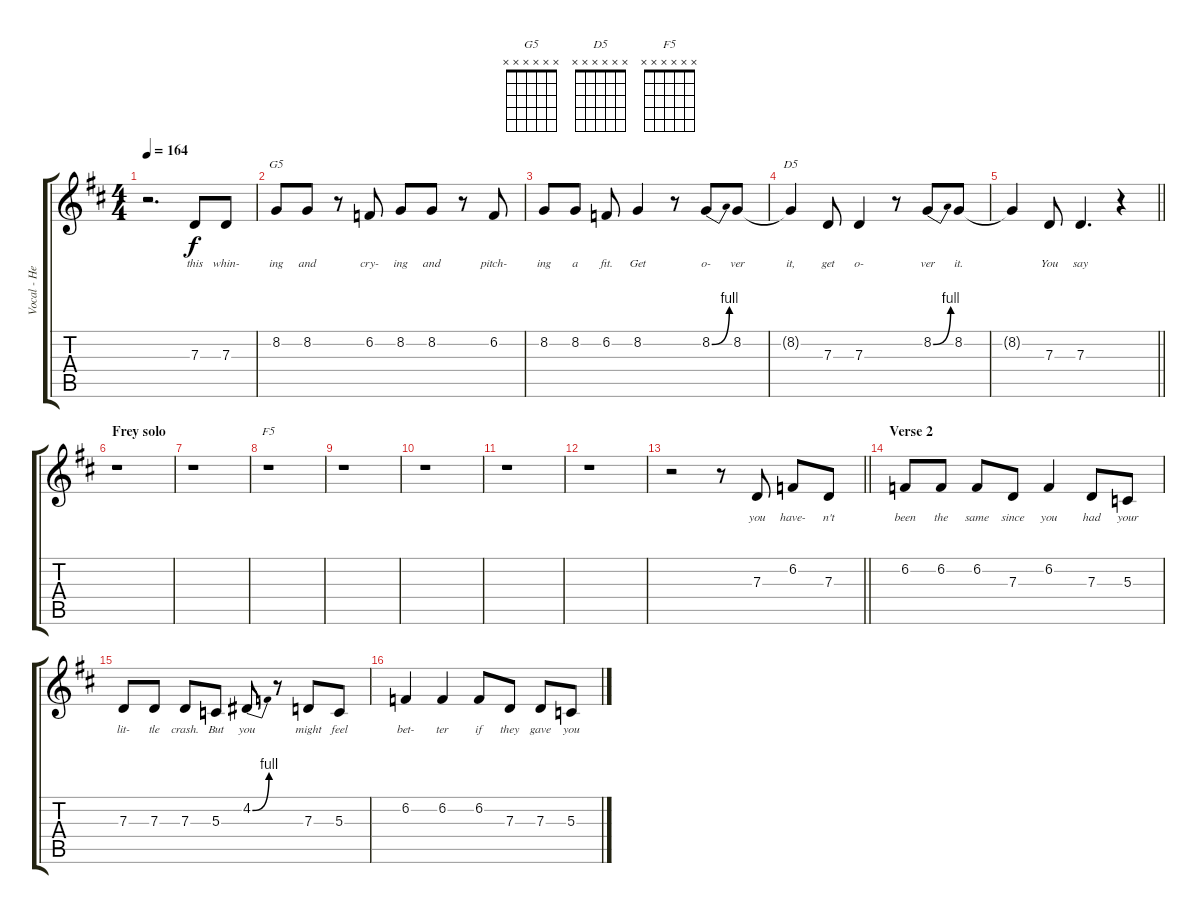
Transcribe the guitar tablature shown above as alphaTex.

\track ("Vocal - Henley + Frey + Schmit" "Vocal - He") {instrument lead2sawtooth}
\staff {score tabs}
\tuning (E4 B3 G3 D3 A2 E2) {hide}
\chord ("G5" x x x x x x)
\chord ("D5" x x x x x x)
\chord ("F5" x x x x x x)
\ts (4 4)
\tempo 164
\clef g2
\ks d
r.2{d dy f} 7.3.8{lyrics (0 "this") lyrics (1 "") lyrics (2 "") lyrics (3 "") lyrics (4 "")} 7.3.8{lyrics (0 "whin-") lyrics (1 "") lyrics (2 "") lyrics (3 "") lyrics (4 "")} |
8.2.8{ch "G5" lyrics (0 "ing") lyrics (1 "") lyrics (2 "") lyrics (3 "") lyrics (4 "")} 8.2.8{lyrics (0 "and") lyrics (1 "") lyrics (2 "") lyrics (3 "") lyrics (4 "")} r.8 6.2.8{lyrics (0 "cry-") lyrics (1 "") lyrics (2 "") lyrics (3 "") lyrics (4 "")} 8.2.8{lyrics (0 "ing") lyrics (1 "") lyrics (2 "") lyrics (3 "") lyrics (4 "")} 8.2.8{lyrics (0 "and") lyrics (1 "") lyrics (2 "") lyrics (3 "") lyrics (4 "")} r.8 6.2.8{lyrics (0 "pitch-") lyrics (1 "") lyrics (2 "") lyrics (3 "") lyrics (4 "")} |
8.2.8{lyrics (0 "ing") lyrics (1 "") lyrics (2 "") lyrics (3 "") lyrics (4 "")} 8.2.8{lyrics (0 "a") lyrics (1 "") lyrics (2 "") lyrics (3 "") lyrics (4 "")} 6.2.8{lyrics (0 "fit.") lyrics (1 "") lyrics (2 "") lyrics (3 "") lyrics (4 "")} 8.2.4{lyrics (0 "Get") lyrics (1 "") lyrics (2 "") lyrics (3 "") lyrics (4 "")} r.8 8.2{be (bend 0 0 60 4)}.8{lyrics (0 "o-") lyrics (1 "") lyrics (2 "") lyrics (3 "") lyrics (4 "")} 8.2.8{lyrics (0 "ver") lyrics (1 "") lyrics (2 "") lyrics (3 "") lyrics (4 "")} |
8.2{t}.4{ch "D5" lyrics (0 "it,") lyrics (1 "") lyrics (2 "") lyrics (3 "") lyrics (4 "")} 7.3.8{lyrics (0 "get") lyrics (1 "") lyrics (2 "") lyrics (3 "") lyrics (4 "")} 7.3.4{lyrics (0 "o-") lyrics (1 "") lyrics (2 "") lyrics (3 "") lyrics (4 "")} r.8 8.2{be (bend 0 0 60 4)}.8{lyrics (0 "ver") lyrics (1 "") lyrics (2 "") lyrics (3 "") lyrics (4 "")} 8.2.8{lyrics (0 "it.") lyrics (1 "") lyrics (2 "") lyrics (3 "") lyrics (4 "")} |
\barLineRight lightlight
8.2{t}.4{lyrics (0 "") lyrics (1 "") lyrics (2 "") lyrics (3 "") lyrics (4 "")} 7.3.8{lyrics (0 "You") lyrics (1 "") lyrics (2 "") lyrics (3 "") lyrics (4 "")} 7.3.4{d lyrics (0 "say") lyrics (1 "") lyrics (2 "") lyrics (3 "") lyrics (4 "")} r.4 |
\section ("" "Frey solo")
r.1 |
r.1 |
r.1{ch "F5"} |
r.1 |
r.1 |
r.1 |
r.1 |
\barLineRight lightlight
r.2 r.8 7.3.8{lyrics (0 "you") lyrics (1 "") lyrics (2 "") lyrics (3 "") lyrics (4 "")} 6.2.8{lyrics (0 "have-") lyrics (1 "") lyrics (2 "") lyrics (3 "") lyrics (4 "")} 7.3.8{lyrics (0 "n't") lyrics (1 "") lyrics (2 "") lyrics (3 "") lyrics (4 "")} |
\section ("" "Verse 2")
6.2.8{lyrics (0 "been") lyrics (1 "") lyrics (2 "") lyrics (3 "") lyrics (4 "")} 6.2.8{lyrics (0 "the") lyrics (1 "") lyrics (2 "") lyrics (3 "") lyrics (4 "")} 6.2.8{lyrics (0 "same") lyrics (1 "") lyrics (2 "") lyrics (3 "") lyrics (4 "")} 7.3.8{lyrics (0 "since") lyrics (1 "") lyrics (2 "") lyrics (3 "") lyrics (4 "")} 6.2.4{lyrics (0 "you") lyrics (1 "") lyrics (2 "") lyrics (3 "") lyrics (4 "")} 7.3.8{lyrics (0 "had") lyrics (1 "") lyrics (2 "") lyrics (3 "") lyrics (4 "")} 5.3.8{lyrics (0 "your") lyrics (1 "") lyrics (2 "") lyrics (3 "") lyrics (4 "")} |
7.3.8{lyrics (0 "lit-") lyrics (1 "") lyrics (2 "") lyrics (3 "") lyrics (4 "")} 7.3.8{lyrics (0 "tle") lyrics (1 "") lyrics (2 "") lyrics (3 "") lyrics (4 "")} 7.3.8{lyrics (0 "crash.") lyrics (1 "") lyrics (2 "") lyrics (3 "") lyrics (4 "")} 5.3.8{lyrics (0 "But") lyrics (1 "") lyrics (2 "") lyrics (3 "") lyrics (4 "")} 4.2{be (bend 0 0 60 4)}.8{lyrics (0 "you") lyrics (1 "") lyrics (2 "") lyrics (3 "") lyrics (4 "")} r.8 7.3.8{lyrics (0 "might") lyrics (1 "") lyrics (2 "") lyrics (3 "") lyrics (4 "")} 5.3.8{lyrics (0 "feel") lyrics (1 "") lyrics (2 "") lyrics (3 "") lyrics (4 "")} |
6.2.4{lyrics (0 "bet-") lyrics (1 "") lyrics (2 "") lyrics (3 "") lyrics (4 "")} 6.2.4{lyrics (0 "ter") lyrics (1 "") lyrics (2 "") lyrics (3 "") lyrics (4 "")} 6.2.8{lyrics (0 "if") lyrics (1 "") lyrics (2 "") lyrics (3 "") lyrics (4 "")} 7.3.8{lyrics (0 "they") lyrics (1 "") lyrics (2 "") lyrics (3 "") lyrics (4 "")} 7.3.8{lyrics (0 "gave") lyrics (1 "") lyrics (2 "") lyrics (3 "") lyrics (4 "")} 5.3.8{lyrics (0 "you") lyrics (1 "") lyrics (2 "") lyrics (3 "") lyrics (4 "")}
